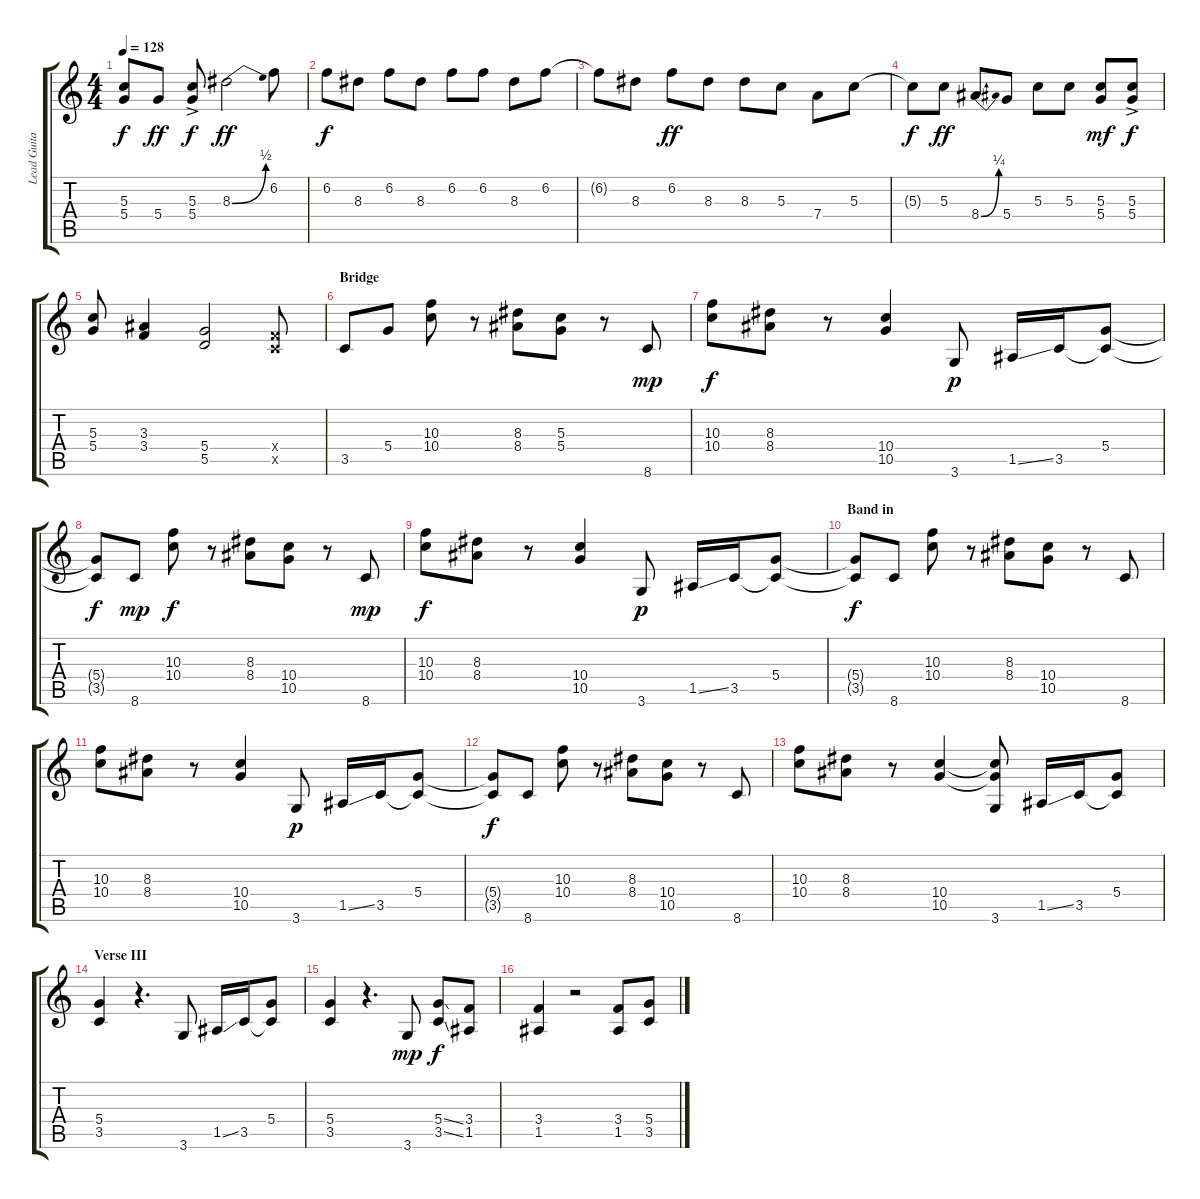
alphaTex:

\track ("Lead Guitar" "Lead Guita") {instrument overdrivenguitar}
\staff {score tabs}
\tuning (E4 B3 G3 D3 A2 E2) {hide}
\ts (4 4)
\tempo 128
\clef g2
\ks c
(5.3{t} 5.4{t}).8{dy f} 5.4.8{dy ff} (5.3 5.4{ac}).8{dy f} 8.3{be (bend 0 0 60 2)}.2{dy ff} 6.2.8 |
6.2.8{dy f} 8.3.8 6.2.8 8.3.8 6.2.8 6.2.8 8.3.8 6.2.8 |
6.2{t}.8 8.3.8 6.2.8{dy ff} 8.3.8 8.3.8 5.3.8 7.4.8 5.3.8 |
5.3{t}.8{dy f} 5.3.8{dy ff} 8.4{be (bend 0 0 60 1)}.8 5.4.8 5.3.8 5.3.8 (5.3 5.4).8{dy mf} (5.3 5.4{ac}).8{dy f} |
(5.3 5.4).8 (3.3 3.4).4 (5.4 5.5).2 (3.4{x} 3.5{x}).8 |
\section ("" "Bridge")
3.5.8 5.4.8 (10.3 10.4).8 r.8 (8.3 8.4).8 (5.3 5.4).8 r.8 8.6.8{dy mp} |
(10.3 10.4).8{dy f} (8.3 8.4).8 r.8 (10.4 10.5).4 3.6.8{dy p} 1.5{ss}.16 3.5.16 (5.4 3.5{t}).8 |
(5.4{t} 3.5{t}).8{dy f} 8.6.8{dy mp} (10.3 10.4).8{dy f} r.8 (8.3 8.4).8 (10.4 10.5).8 r.8 8.6.8{dy mp} |
(10.3 10.4).8{dy f} (8.3 8.4).8 r.8 (10.4 10.5).4 3.6.8{dy p} 1.5{ss}.16 3.5.16 (5.4 3.5{t}).8 |
\section ("" "Band in")
(5.4{t} 3.5{t}).8{dy f} 8.6.8 (10.3 10.4).8 r.8 (8.3 8.4).8 (10.4 10.5).8 r.8 8.6.8 |
(10.3 10.4).8 (8.3 8.4).8 r.8 (10.4 10.5).4 3.6.8{dy p} 1.5{ss}.16 3.5.16 (5.4 3.5{t}).8 |
(5.4{t} 3.5{t}).8{dy f} 8.6.8 (10.3 10.4).8 r.8 (8.3 8.4).8 (10.4 10.5).8 r.8 8.6.8 |
(10.3 10.4).8 (8.3 8.4).8 r.8 (10.4 10.5).4 (10.4{t} 10.5{t} 3.6).8 1.5{ss}.16 3.5.16 (5.4 3.5{t}).8 |
\section ("" "Verse III")
(5.4 3.5).4 r.4{d} 3.6.8 1.5{ss}.16 3.5.16 (5.4 3.5{t}).8 |
(5.4 3.5).4 r.4{d} 3.6.8{dy mp} (5.4{ss} 3.5{ss}).8{dy f} (3.4 1.5).8 |
(3.4 1.5).4 r.2 (3.4 1.5).8 (5.4 3.5).8
